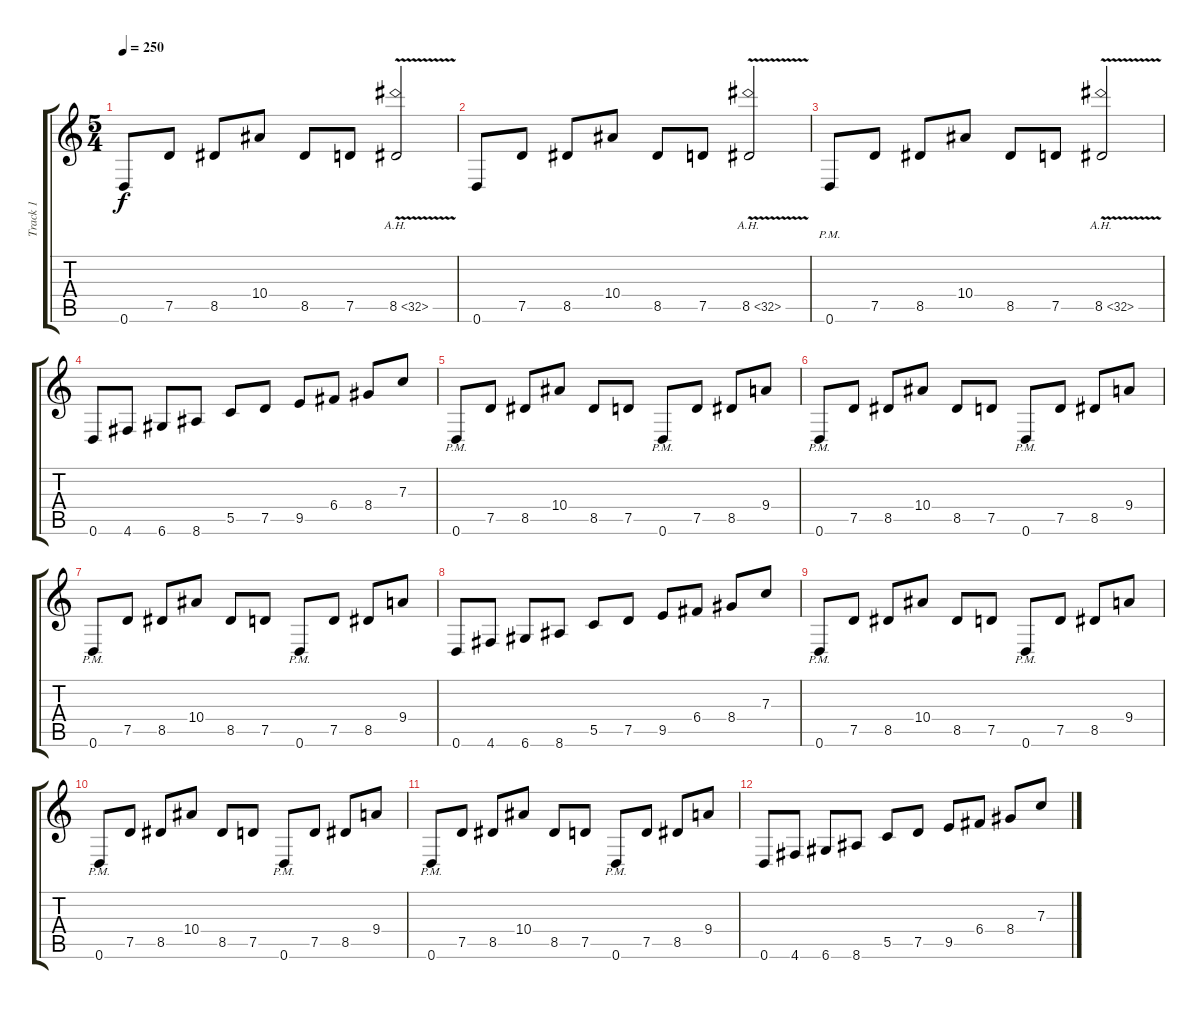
\track ("Track 1" "Track 1") {instrument distortionguitar}
\staff {score tabs}
\tuning (D4 A3 F3 C3 G2 D2) {hide}
\ts (5 4)
\tempo 250
\clef g2
\ks c
0.6.8{dy f} 7.5.8 8.5.8 10.4.8 8.5.8 7.5.8 8.5{ah 24 v}.2 |
0.6.8 7.5.8 8.5.8 10.4.8 8.5.8 7.5.8 8.5{ah 24 v}.2 |
0.6{pm}.8 7.5.8 8.5.8 10.4.8 8.5.8 7.5.8 8.5{ah 24 v}.2 |
0.6.8 4.6.8 6.6.8 8.6.8 5.5.8 7.5.8 9.5.8 6.4.8 8.4.8 7.3.8 |
0.6{pm}.8 7.5.8 8.5.8 10.4.8 8.5.8 7.5.8 0.6{pm}.8 7.5.8 8.5.8 9.4.8 |
0.6{pm}.8 7.5.8 8.5.8 10.4.8 8.5.8 7.5.8 0.6{pm}.8 7.5.8 8.5.8 9.4.8 |
0.6{pm}.8 7.5.8 8.5.8 10.4.8 8.5.8 7.5.8 0.6{pm}.8 7.5.8 8.5.8 9.4.8 |
0.6.8 4.6.8 6.6.8 8.6.8 5.5.8 7.5.8 9.5.8 6.4.8 8.4.8 7.3.8 |
0.6{pm}.8 7.5.8 8.5.8 10.4.8 8.5.8 7.5.8 0.6{pm}.8 7.5.8 8.5.8 9.4.8 |
0.6{pm}.8 7.5.8 8.5.8 10.4.8 8.5.8 7.5.8 0.6{pm}.8 7.5.8 8.5.8 9.4.8 |
0.6{pm}.8 7.5.8 8.5.8 10.4.8 8.5.8 7.5.8 0.6{pm}.8 7.5.8 8.5.8 9.4.8 |
0.6.8 4.6.8 6.6.8 8.6.8 5.5.8 7.5.8 9.5.8 6.4.8 8.4.8 7.3.8
